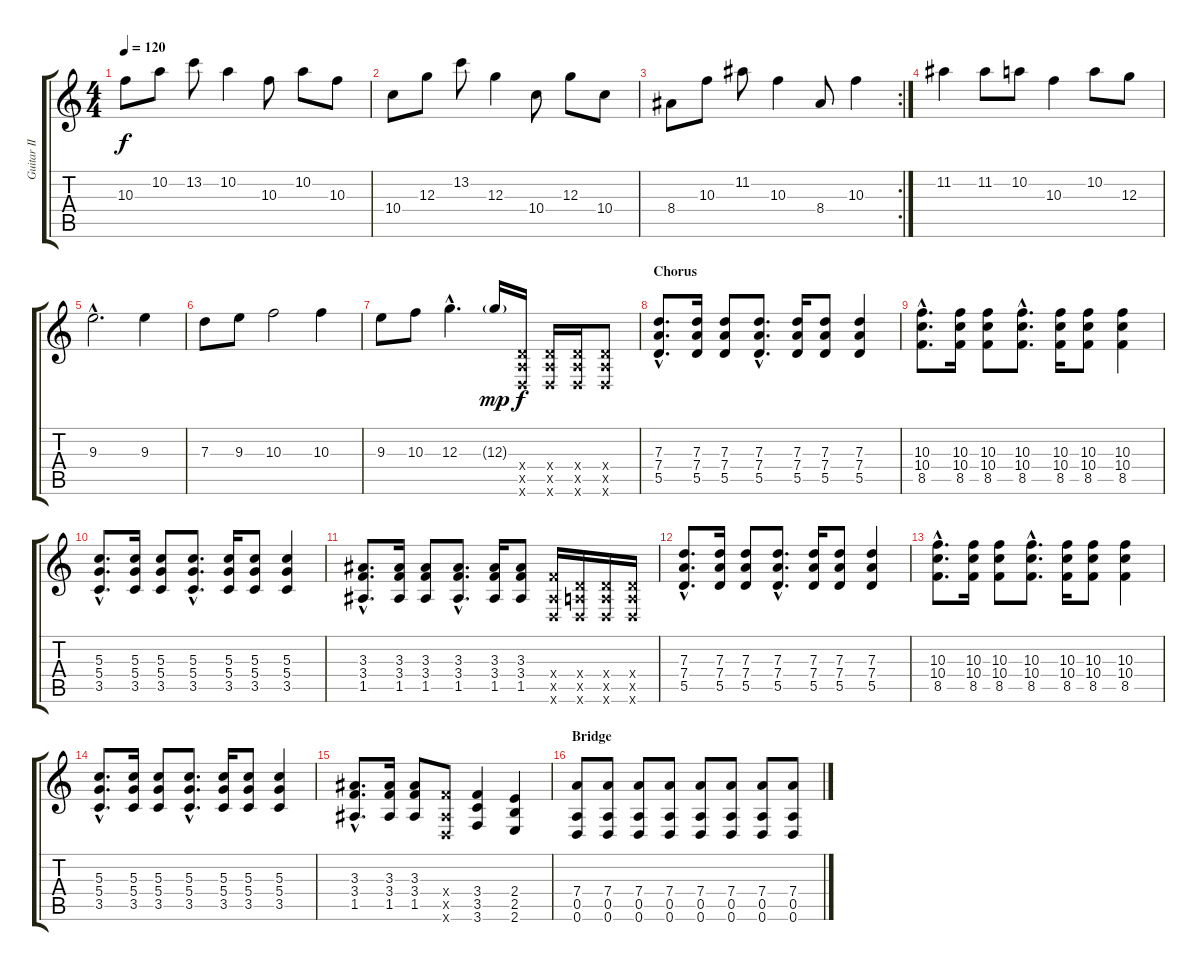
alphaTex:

\track ("Guitar II" "Guitar II") {instrument overdrivenguitar}
\staff {score tabs}
\tuning (E4 B3 G3 D3 A2 D2) {hide}
\ts (4 4)
\tempo 120
\clef g2
\ks c
10.3.8{dy f} 10.2.8 13.2.8 10.2.4 10.3.8 10.2.8 10.3.8 |
10.4.8 12.3.8 13.2.8 12.3.4 10.4.8 12.3.8 10.4.8 |
\rc 2
8.4.8 10.3.8 11.2.8 10.3.4 8.4.8 10.3.4 |
11.2.4 11.2.8 10.2.8 10.3.4 10.2.8 12.3.8 |
9.3{hac}.2{d} 9.3.4 |
7.3.8 9.3.8 10.3.2 10.3.4 |
9.3.8 10.3.8 12.3{hac}.4{d} 12.3{g}.16{dy mp} (0.4{x} 0.5{x} 0.6{x}).16{dy f} (0.4{x} 0.5{x} 0.6{x}).16 (0.4{x} 0.5{x} 0.6{x}).16 (0.4{x} 0.5{x} 0.6{x}).8 |
\section ("" "Chorus")
(7.3{hac} 7.4{hac} 5.5{hac}).8{d} (7.3 7.4 5.5).16 (7.3 7.4 5.5).8 (7.3{hac} 7.4{hac} 5.5{hac}).8{d} (7.3 7.4 5.5).16 (7.3 7.4 5.5).8 (7.3 7.4 5.5).4 |
(10.3{hac} 10.4{hac} 8.5{hac}).8{d} (10.3 10.4 8.5).16 (10.3 10.4 8.5).8 (10.3{hac} 10.4{hac} 8.5{hac}).8{d} (10.3 10.4 8.5).16 (10.3 10.4 8.5).8 (10.3 10.4 8.5).4 |
(5.3{hac} 5.4{hac} 3.5{hac}).8{d} (5.3 5.4 3.5).16 (5.3 5.4 3.5).8 (5.3{hac} 5.4{hac} 3.5{hac}).8{d} (5.3 5.4 3.5).16 (5.3 5.4 3.5).8 (5.3 5.4 3.5).4 |
(3.3{hac} 3.4{hac} 1.5{hac}).8{d} (3.3 3.4 1.5).16 (3.3 3.4 1.5).8 (3.3{hac} 3.4{hac} 1.5{hac}).8{d} (3.3 3.4 1.5).16 (3.3 3.4 1.5).8 (3.4{x} 1.5{x} 0.6{x}).16 (0.4{x} 0.5{x} 0.6{x}).16 (0.4{x} 0.5{x} 0.6{x}).16 (0.4{x} 0.5{x} 0.6{x}).16 |
(7.3{hac} 7.4{hac} 5.5{hac}).8{d} (7.3 7.4 5.5).16 (7.3 7.4 5.5).8 (7.3{hac} 7.4{hac} 5.5{hac}).8{d} (7.3 7.4 5.5).16 (7.3 7.4 5.5).8 (7.3 7.4 5.5).4 |
(10.3{hac} 10.4{hac} 8.5{hac}).8{d} (10.3 10.4 8.5).16 (10.3 10.4 8.5).8 (10.3{hac} 10.4{hac} 8.5{hac}).8{d} (10.3 10.4 8.5).16 (10.3 10.4 8.5).8 (10.3 10.4 8.5).4 |
(5.3{hac} 5.4{hac} 3.5{hac}).8{d} (5.3 5.4 3.5).16 (5.3 5.4 3.5).8 (5.3{hac} 5.4{hac} 3.5{hac}).8{d} (5.3 5.4 3.5).16 (5.3 5.4 3.5).8 (5.3 5.4 3.5).4 |
(3.3{hac} 3.4{hac} 1.5{hac}).8{d} (3.3 3.4 1.5).16 (3.3 3.4 1.5).8 (3.4{x} 1.5{x} 0.6{x}).8 (3.4 3.5 3.6).4 (2.4 2.5 2.6).4 |
\section ("" "Bridge")
(7.4 0.5 0.6).8 (7.4 0.5 0.6).8 (7.4 0.5 0.6).8 (7.4 0.5 0.6).8 (7.4 0.5 0.6).8 (7.4 0.5 0.6).8 (7.4 0.5 0.6).8 (7.4 0.5 0.6).8
